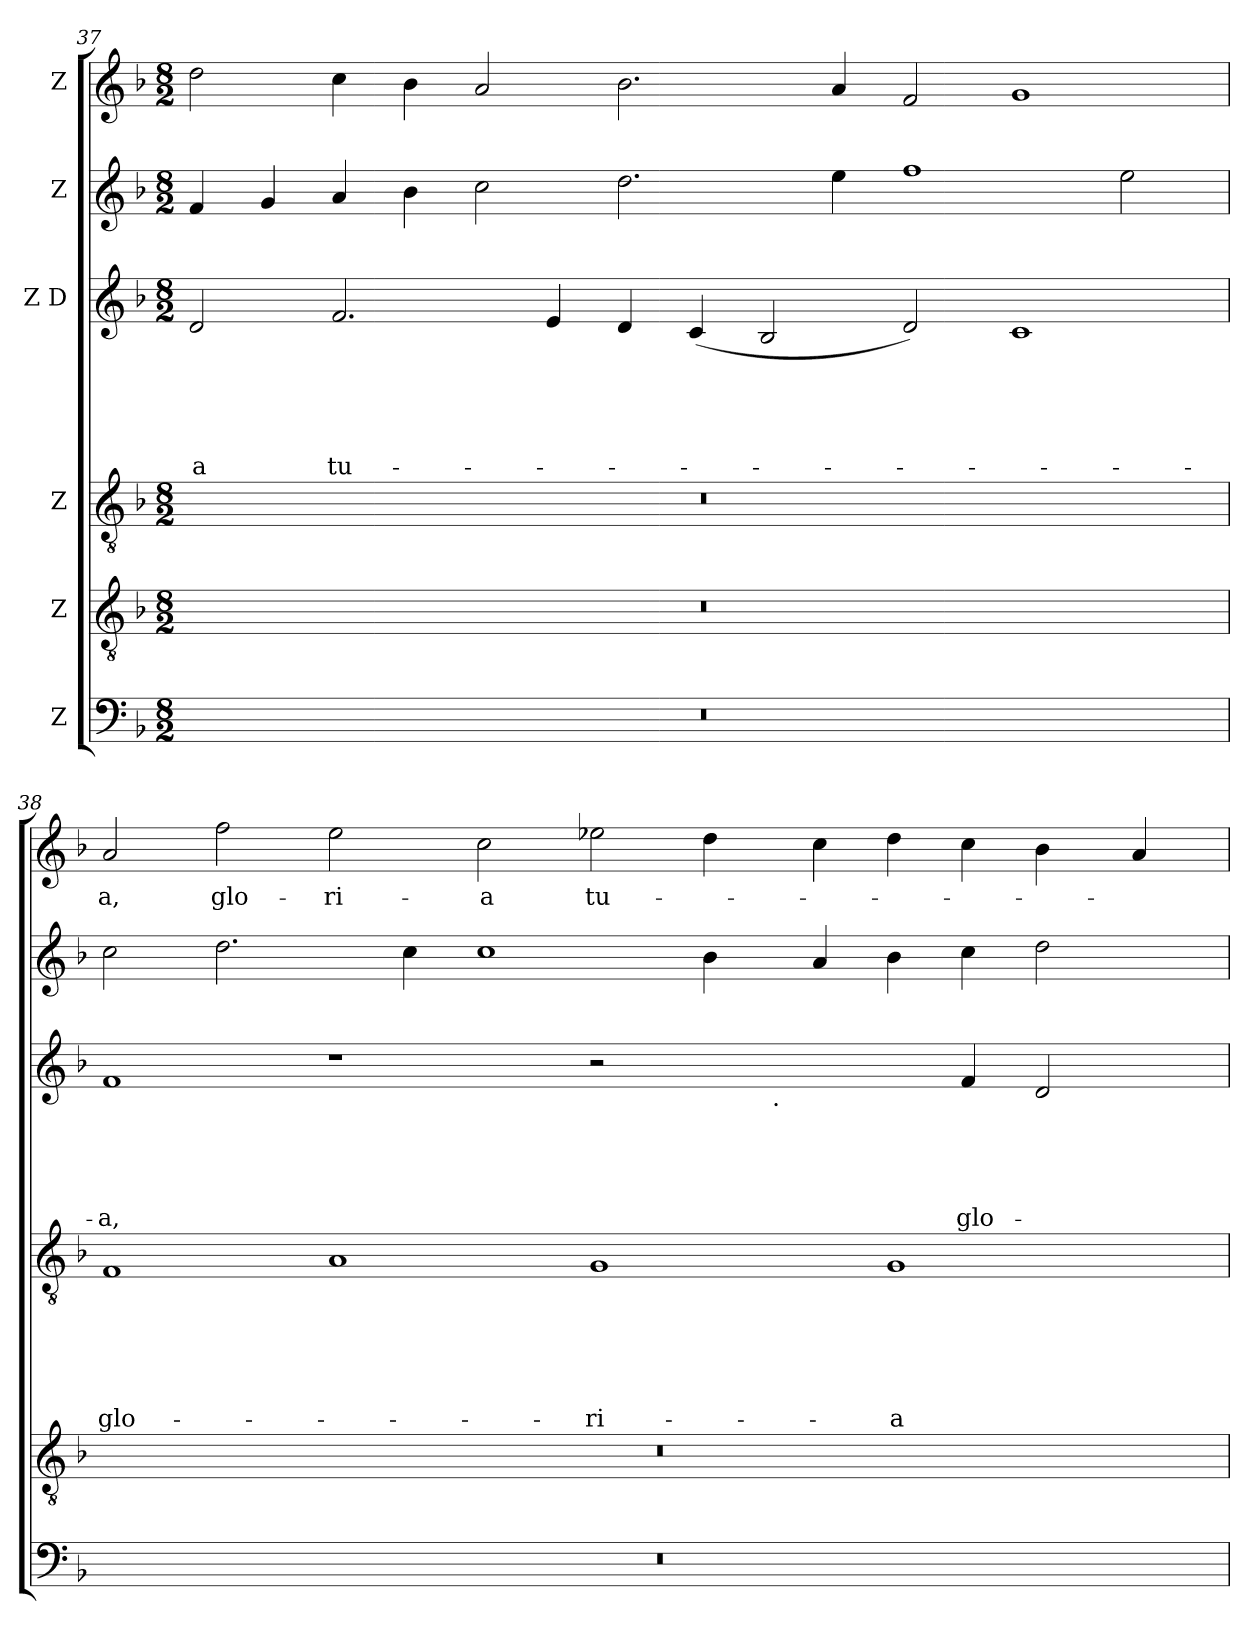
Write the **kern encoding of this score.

**kern	**kern	**kern	**text	**text	**text	**text	**text	**text	**kern	**text	**text	**text	**text	**text	**kern	**kern	**text
*part6	*part5	*part4	*part4	*part4	*part4	*part4	*part4	*part4	*part3	*part3	*part3	*part3	*part3	*part3	*part2	*part1	*part1
*staff6	*staff5	*staff4	*staff4	*staff4	*staff4	*staff4	*staff4	*staff4	*staff3	*staff3	*staff3	*staff3	*staff3	*staff3	*staff2	*staff1	*staff1
*I"Z	*I"Z	*I"Z	*	*	*	*	*	*	*I"Z D	*	*	*	*	*	*I"Z	*I"Z	*
*clefF4	*clefGv2	*clefGv2	*	*	*	*	*	*	*clefG2	*	*	*	*	*	*clefG2	*clefG2	*
*k[b-]	*k[b-]	*k[b-]	*	*	*	*	*	*	*k[b-]	*	*	*	*	*	*k[b-]	*k[b-]	*
*F:	*F:	*F:	*	*	*	*	*	*	*F:	*	*	*	*	*	*F:	*F:	*
*M8/2	*M8/2	*M8/2	*	*	*	*	*	*	*M8/2	*	*	*	*	*	*M8/2	*M8/2	*
=37	=37	=37	=37	=37	=37	=37	=37	=37	=37	=37	=37	=37	=37	=37	=37	=37	=37
!	!	!	!	!	!	!	!	!	!	!	!	!	!	!LO:LY:b	!	!	!
00r	00r	00r	.	.	.	.	.	.	2d/	.	.	.	.	-a	4f/	2dd\	.
.	.	.	.	.	.	.	.	.	.	.	.	.	.	.	4g/	.	.
!	!	!	!	!	!	!	!	!	!	!	!	!	!	!LO:LY:b	!	!	!
.	.	.	.	.	.	.	.	.	2.f/	.	.	.	.	tu-	4a/	4cc\	.
.	.	.	.	.	.	.	.	.	.	.	.	.	.	.	4b-\	4b-\	.
.	.	.	.	.	.	.	.	.	.	.	.	.	.	.	2cc\	2a/	.
.	.	.	.	.	.	.	.	.	4e/	.	.	.	.	.	.	.	.
.	.	.	.	.	.	.	.	.	4d/	.	.	.	.	.	2.dd\	2.b-\	.
.	.	.	.	.	.	.	.	.	(4c/	.	.	.	.	.	.	.	.
.	.	.	.	.	.	.	.	.	2B-/	.	.	.	.	.	.	.	.
.	.	.	.	.	.	.	.	.	.	.	.	.	.	.	4ee\	4a/	.
.	.	.	.	.	.	.	.	.	2d/)	.	.	.	.	.	1ff	2f/	.
.	.	.	.	.	.	.	.	.	1c	.	.	.	.	.	.	1g	.
.	.	.	.	.	.	.	.	.	.	.	.	.	.	.	2ee\	.	.
!!LO:LB:g=z
=38	=38	=38	=38	=38	=38	=38	=38	=38	=38	=38	=38	=38	=38	=38	=38	=38	=38
!	!	!	!	!	!	!	!	!LO:LY:b	!	!	!	!	!	!LO:LY:b	!	!	!LO:LY:b
*	*	*	*	*	*	*	*	*	*^	*	*	*	*	*	*	*	*
00r	00r	1F	.	.	.	.	.	glo-	1f	1ryy	.	.	.	.	-a,	2cc\	2a/	-a,
!	!	!	!	!	!	!	!	!	!	!	!	!	!	!	!	!	!	!LO:LY:b
.	.	.	.	.	.	.	.	.	.	.	.	.	.	.	.	2.dd\	2ff\	glo-
!	!	!	!	!	!	!	!	!	!	!	!	!	!	!	!	!	!	!LO:LY:b
.	.	1A	.	.	.	.	.	.	1r	1ryy	.	.	.	.	.	.	2ee\	-ri-
.	.	.	.	.	.	.	.	.	.	.	.	.	.	.	.	4cc\	.	.
!	!	!	!	!	!	!	!	!	!	!	!	!	!	!	!	!	!	!LO:LY:b
.	.	.	.	.	.	.	.	.	.	.	.	.	.	.	.	1cc	2cc\	-a
!	!	!	!	!	!	!	!	!LO:LY:b	!	!	!	!	!	!	!	!	!	!LO:LY:b
.	.	1G	.	.	.	.	.	-ri-	2r	2ryy	.	.	.	.	.	.	2ee-X\	tu-
.	.	.	.	.	.	.	.	.	2.ryy	8ryy	.	.	.	.	.	4b-\	4dd\	.
.	.	.	.	.	.	.	.	.	.	32ryy	.	.	.	.	.	.	.	.
!	!	!	!	!	!	!	!	!	!	!LO:TX:b:t=.	!	!	!	!	!	!	!	!
.	.	.	.	.	.	.	.	.	.	1ryy	.	.	.	.	.	.	.	.
.	.	.	.	.	.	.	.	.	.	.	.	.	.	.	.	4a/	4cc\	.
!	!	!	!	!	!	!	!	!LO:LY:b:rj	!	!	!	!	!	!	!	!	!	!
.	.	1G	.	.	.	.	.	-a	.	.	.	.	.	.	.	4b-\	4dd\	.
!	!	!	!	!	!	!	!	!	!	!	!	!	!	!	!LO:LY:b:rj	!	!	!
.	.	.	.	.	.	.	.	.	4f/	.	.	.	.	.	glo-	4cc\	4cc\	.
.	.	.	.	.	.	.	.	.	2d/	.	.	.	.	.	.	2dd\	4b-\	.
.	.	.	.	.	.	.	.	.	.	4ryy	.	.	.	.	.	.	.	.
.	.	.	.	.	.	.	.	.	.	.	.	.	.	.	.	.	4a/	.
.	.	.	.	.	.	.	.	.	.	16.ryy	.	.	.	.	.	.	.	.
*	*	*	*	*	*	*	*	*	*v	*v	*	*	*	*	*	*	*	*
=	=	=	=	=	=	=	=	=	=	=	=	=	=	=	=	=	=
*-	*-	*-	*-	*-	*-	*-	*-	*-	*-	*-	*-	*-	*-	*-	*-	*-	*-
